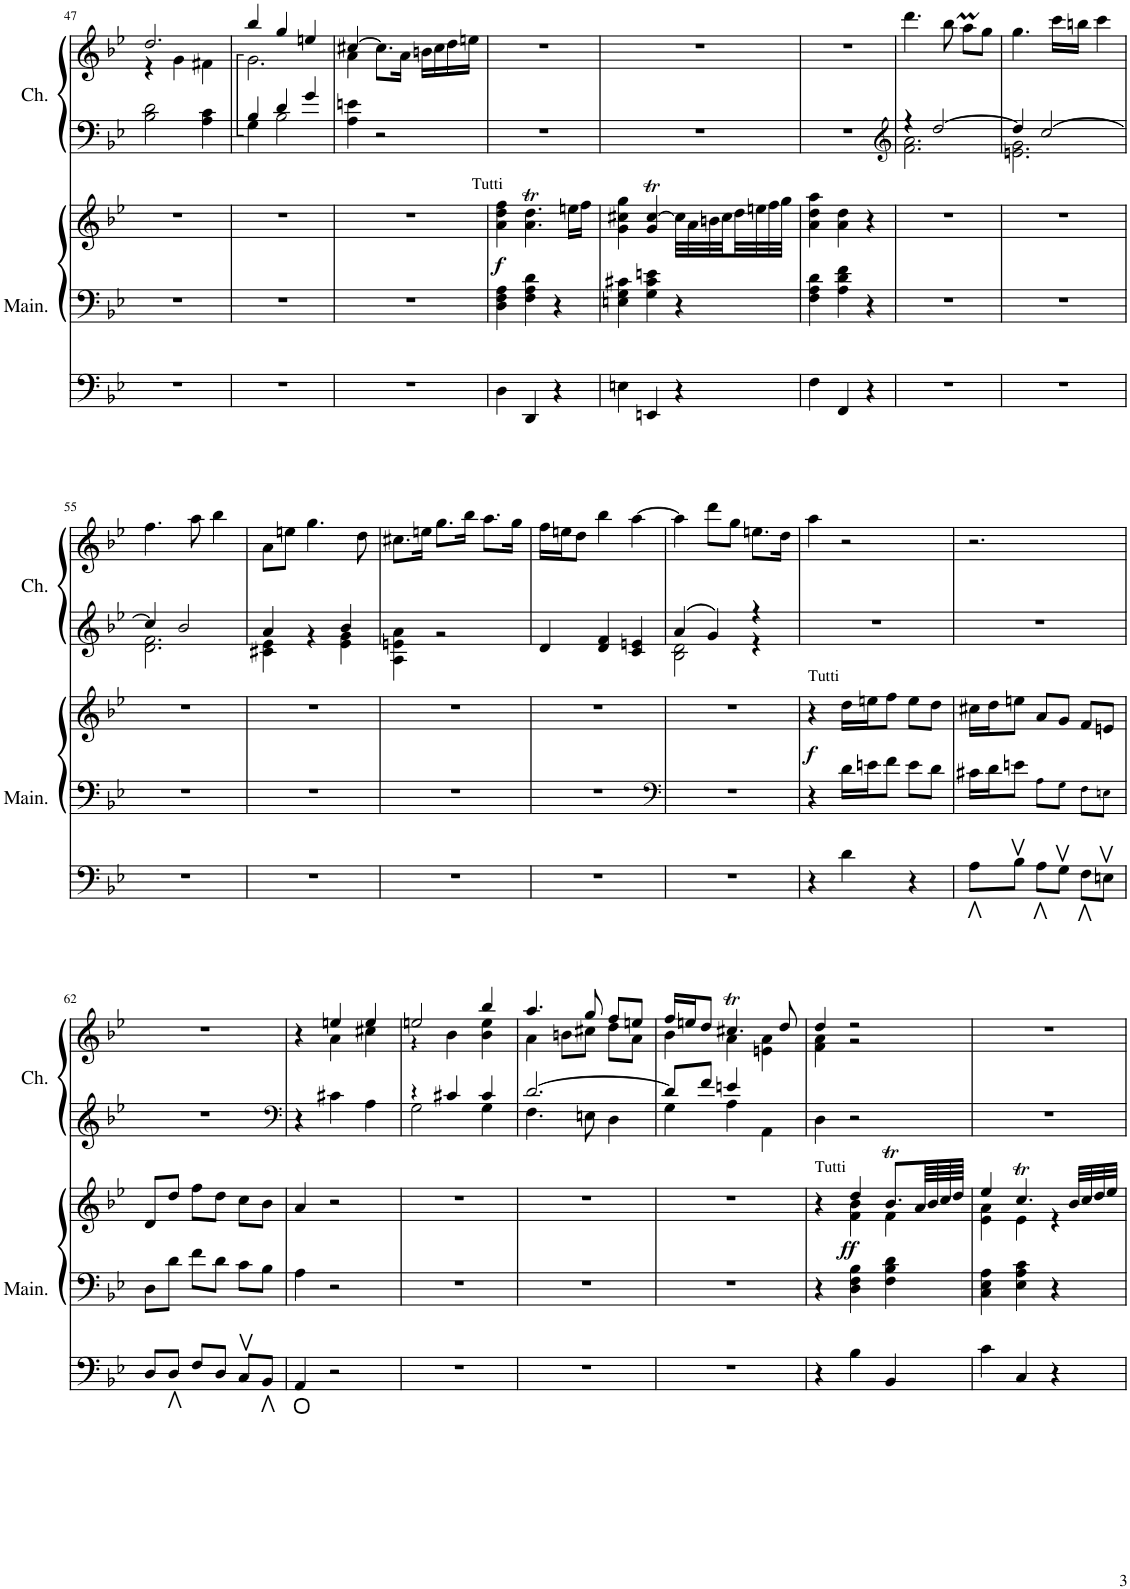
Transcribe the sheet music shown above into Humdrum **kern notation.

**kern	**kern	**kern	**dynam	**kern	**kern
*part2	*part2	*part2	*part2	*part1	*part1
*staff5	*staff4	*staff3	*staff3/4/5	*staff2	*staff1
*I"Main Organ	*	*	*	*I"Choir Organ	*
*I'Main.	*	*	*	*I'Ch.	*
!!LO:PB:g=z
*clefF4	*clefF4	*clefG2	*	*clefF4	*clefG2
*k[b-e-]	*k[b-e-]	*k[b-e-]	*	*k[b-e-]	*k[b-e-]
*M3/4	*M3/4	*M3/4	*	*M3/4	*M3/4
=47	=47	=47	=47	=47	=47
*	*	*	*	*	*^
2.r	2.r	2.r	.	2B-\ 2d\	2.dd/	4r
.	.	.	.	.	.	4g\
.	.	.	.	4A\ 4c\	.	4f#X\
=48	=48	=48	=48	=48	=48	=48
*	*	*	*	*^	*	*
2.r	2.r	2.r	.	4B-/	4G\	4bb-/	2.g:\
.	.	.	.	4d/	2B-\	4gg/	.
.	.	.	.	4g/	.	4een/	.
*	*	*	*	*v	*v	*	*
=49	=49	=49	=49	=49	=49	=49
2.r	2.r	2.r	.	4A\ 4en\	[4cc#X/	4a\
.	.	.	.	2r	8.cc#\L]	2ryy
.	.	.	.	.	16a\Jk	.
.	.	.	.	.	16bn\LL	.
.	.	.	.	.	16cc#\	.
.	.	.	.	.	16dd\	.
.	.	.	.	.	16een\JJ	.
*	*	*	*	*	*v	*v
=50	=50	=50	=50	=50	=50
!	!	!LO:TX:a:t=Tutti	!	!	!
!	!	!	!LO:DY:b	!	!
4D\	4D\ 4F\ 4A\	4a\ 4dd\ 4ff\	f	2.r	2.r
4DD/	4F\ 4A\ 4d\	4.a\T 4.dd\T	.	.	.
4r	4r	.	.	.	.
.	.	16een\LL	.	.	.
.	.	16ff\JJ	.	.	.
=51	=51	=51	=51	=51	=51
4En\	4En\ 4G\ 4c#X\	4g\ 4cc#X\ 4gg\	.	2.r	2.r
4EEn/	4G\ 4c#\ 4en\	4g/T [4cc#/T	.	.	.
4r	4r	32cc#\LLL]	.	.	.
.	.	32a\	.	.	.
.	.	32bn\	.	.	.
.	.	32cc#\	.	.	.
.	.	32dd\	.	.	.
.	.	32een\	.	.	.
.	.	32ff\	.	.	.
.	.	32gg\JJJ	.	.	.
=52	=52	=52	=52	=52	=52
4F\	4F\ 4A\ 4d\	4a\ 4dd\ 4aa\	.	2.r	2.r
4FF/	4A\ 4d\ 4f\	4a\ 4dd\	.	.	.
4r	4r	4r	.	.	.
=53	=53	=53	=53	=53	=53
*	*	*	*	*clefG2	*
*	*	*	*	*^	*
2.r	2.r	2.r	.	4r	2.f\ 2.a\	4.ddd\
.	.	.	.	[2dd/	.	.
.	.	.	.	.	.	8bb-\
.	.	.	.	.	.	8aam\L
.	.	.	.	.	.	8gg\J
=54	=54	=54	=54	=54	=54	=54
2.r	2.r	2.r	.	4dd/]	2.en\ 2.g\	4.gg\
.	.	.	.	[2cc/	.	.
.	.	.	.	.	.	16ccc\LL
.	.	.	.	.	.	16bbn\JJ
.	.	.	.	.	.	4ccc\
!!LO:LB:g=z
=55	=55	=55	=55	=55	=55	=55
2.r	2.r	2.r	.	4cc/]	2.d\ 2.f\	4.ff\
.	.	.	.	2b-/	.	.
.	.	.	.	.	.	8aa\
.	.	.	.	.	.	4bb-\
=56	=56	=56	=56	=56	=56	=56
2.r	2.r	2.r	.	4a/	4c#X\ 4e-\	8a\L
.	.	.	.	.	.	8een\J
.	.	.	.	4ryy	4r	4.gg\
.	.	.	.	4b-/	4e-\ 4g\	.
.	.	.	.	.	.	8dd\
=57	=57	=57	=57	=57	=57	=57
2.r	2.r	2.r	.	2.ryy	4A\ 4en\ 4a\	8.cc#X\L
.	.	.	.	.	.	16een\Jk
.	.	.	.	.	2r	8.gg\L
.	.	.	.	.	.	16bb-\Jk
.	.	.	.	.	.	8.aa\L
.	.	.	.	.	.	16gg\Jk
*	*	*	*	*v	*v	*
=58	=58	=58	=58	=58	=58
2.r	2.r	2.r	.	4d/	16ff\LL
.	.	.	.	.	16een\J
.	.	.	.	.	8dd\J
.	.	.	.	4d/ 4f/	4bb-\
.	.	.	.	4c/ 4en/	[4aa\
=59	=59	=59	=59	=59	=59
*	*clefF4	*	*	*	*
*	*	*	*	*^	*
2.r	2.r	2.r	.	4a/	2B-\ 2d\	4aa\]
.	.	.	.	4g/	.	8ddd\L
.	.	.	.	.	.	8gg\J
.	.	.	.	4r	4r	8.een\L
.	.	.	.	.	.	16dd\Jk
*	*	*	*	*v	*v	*
=60	=60	=60	=60	=60	=60
!	!	!LO:TX:a:t=Tutti	!	!	!
!	!	!	!LO:DY:b	!	!
4r	4r	4r	f	2.r	4aa\
4d\	16d\LL	16dd\LL	.	.	2r
.	16en\J	16een\J	.	.	.
.	8f\J	8ff\J	.	.	.
4r	8e\L	8ee\L	.	.	.
.	8d\J	8dd\J	.	.	.
=61	=61	=61	=61	=61	=61
8A\L	16c#X\LL	16cc#X\LL	.	2.r	2.r
.	16d\J	16dd\J	.	.	.
8B-\J	8en\J	8een\J	.	.	.
8A\L	8A!\L	8a/L	.	.	.
8G\J	8G!\J	8g/J	.	.	.
8F\L	8F!\L	8f/L	.	.	.
8En\J	8En!\J	8en/J	.	.	.
!!LO:LB:g=z
=62	=62	=62	=62	=62	=62
8D/L	8D\L	8d/L	.	2.r	2.r
8D/J	8d\J	8dd/J	.	.	.
8F/L	8f\L	8ff\L	.	.	.
8D/J	8d\J	8dd\J	.	.	.
8C/L	8c\L	8cc\L	.	.	.
8BB-/J	8B-\J	8b-\J	.	.	.
=63	=63	=63	=63	=63	=63
*	*	*	*	*clefF4	*
*	*	*	*	*	*^
4AA/	4A\	4a/	.	4r	4r	4ryy
2r	2r	2r	.	4c#X\	4een/	4a\
.	.	.	.	4A\	4ee/	4cc#X\
=64	=64	=64	=64	=64	=64	=64
*	*	*	*	*^	*	*
2.r	2.r	2.r	.	4r	2G\	2een/	4r
.	.	.	.	4c#X/	.	.	4b-\
.	.	.	.	4c#/	4G\	4bb-/	4b-\ 4ee\
=65	=65	=65	=65	=65	=65	=65	=65
2.r	2.r	2.r	.	[2.d/	4.F\	4.aa/	4a\
.	.	.	.	.	.	.	8bn\L
.	.	.	.	.	8En\	8gg/	8cc#X\J
.	.	.	.	.	4D\	8ff/L	8dd\L
.	.	.	.	.	.	8een/J	8a\J
=66	=66	=66	=66	=66	=66	=66	=66
2.r	2.r	2.r	.	8d/L]	4G\	16ff/LL	4b-\
.	.	.	.	.	.	16een/J	.
.	.	.	.	8f/J	.	8dd/J	.
.	.	.	.	4en/	4A\	4.cc#Xt/	4a\
.	.	.	.	4ryy	4AA\	.	4en\ 4a\
.	.	.	.	.	.	8dd/	.
*	*	*	*	*v	*v	*	*
=67	=67	=67	=67	=67	=67	=67
*	*	*^	*	*	*	*
!	!	!LO:TX:a:t=Tutti	!	!	!	!	!
4r	4r	4r	4ryy	.	4D\	4dd/	4f\ 4a\
!	!	!	!	!LO:DY:b	!	!	!
4B-\	4D\ 4F\ 4B-\	4dd/	4f\ 4b-\	ff	2r	2r	2r
4BB-/	4F\ 4B-\ 4d\	8.b-T/L	4f\	.	.	.	.
.	.	64a/LLL	.	.	.	.	.
.	.	64b-/	.	.	.	.	.
.	.	64cc/	.	.	.	.	.
.	.	64dd/JJJJ	.	.	.	.	.
*	*	*	*	*	*	*v	*v
=68	=68	=68	=68	=68	=68	=68
4c\	4C\ 4E-\ 4A\	4ee-/	4e-\ 4a\	.	2.r	2.r
4C/	4E-\ 4A\ 4c\	4.ccT/	4e-\	.	.	.
4r	4r	.	4r	.	.	.
.	.	32b-/LLL	.	.	.	.
.	.	32cc/	.	.	.	.
.	.	32dd/	.	.	.	.
.	.	32ee-/JJJ	.	.	.	.
*	*	*v	*v	*	*	*
=	=	=	=	=	=
*-	*-	*-	*-	*-	*-
